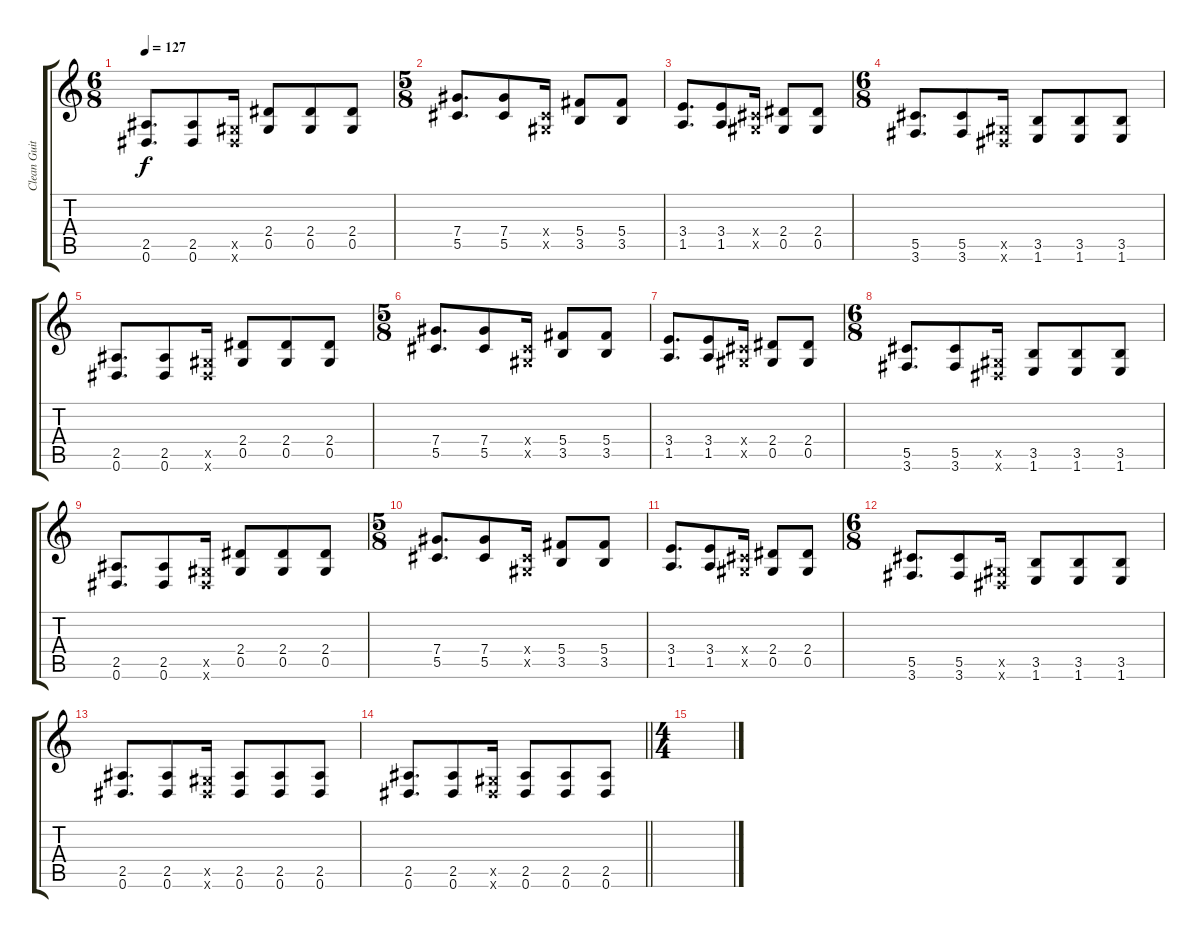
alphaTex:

\track ("Clean Guitar" "Clean Guit") {instrument electricguitarclean}
\staff {score tabs}
\tuning (Eb4 Bb3 Gb3 Db3 Ab2 Eb2) {hide}
\ts (6 8)
\tempo 127
\clef g2
\ks c
(2.5 0.6).8{d dy f} (2.5 0.6).8 (0.5{x} 0.6{x}).16 (2.4 0.5).8 (2.4 0.5).8 (2.4 0.5).8 |
\ts (5 8)
(7.4 5.5).8{d} (7.4 5.5).8 (0.4{x} 0.5{x}).16 (5.4 3.5).8 (5.4 3.5).8 |
(3.4 1.5).8{d} (3.4 1.5).8 (0.4{x} 0.5{x}).16 (2.4 0.5).8 (2.4 0.5).8 |
\ts (6 8)
(5.5 3.6).8{d} (5.5 3.6).8 (0.5{x} 0.6{x}).16 (3.5 1.6).8 (3.5 1.6).8 (3.5 1.6).8 |
(2.5 0.6).8{d} (2.5 0.6).8 (0.5{x} 0.6{x}).16 (2.4 0.5).8 (2.4 0.5).8 (2.4 0.5).8 |
\ts (5 8)
(7.4 5.5).8{d} (7.4 5.5).8 (0.4{x} 0.5{x}).16 (5.4 3.5).8 (5.4 3.5).8 |
(3.4 1.5).8{d} (3.4 1.5).8 (0.4{x} 0.5{x}).16 (2.4 0.5).8 (2.4 0.5).8 |
\ts (6 8)
(5.5 3.6).8{d} (5.5 3.6).8 (0.5{x} 0.6{x}).16 (3.5 1.6).8 (3.5 1.6).8 (3.5 1.6).8 |
(2.5 0.6).8{d} (2.5 0.6).8 (0.5{x} 0.6{x}).16 (2.4 0.5).8 (2.4 0.5).8 (2.4 0.5).8 |
\ts (5 8)
(7.4 5.5).8{d} (7.4 5.5).8 (0.4{x} 0.5{x}).16 (5.4 3.5).8 (5.4 3.5).8 |
(3.4 1.5).8{d} (3.4 1.5).8 (0.4{x} 0.5{x}).16 (2.4 0.5).8 (2.4 0.5).8 |
\ts (6 8)
(5.5 3.6).8{d} (5.5 3.6).8 (0.5{x} 0.6{x}).16 (3.5 1.6).8 (3.5 1.6).8 (3.5 1.6).8 |
(2.5 0.6).8{d} (2.5 0.6).8 (0.5{x} 0.6{x}).16 (2.5 0.6).8 (2.5 0.6).8 (2.5 0.6).8 |
\barLineRight lightlight
(2.5 0.6).8{d} (2.5 0.6).8 (0.5{x} 0.6{x}).16 (2.5 0.6).8 (2.5 0.6).8 (2.5 0.6).8 |
\ts (4 4)
